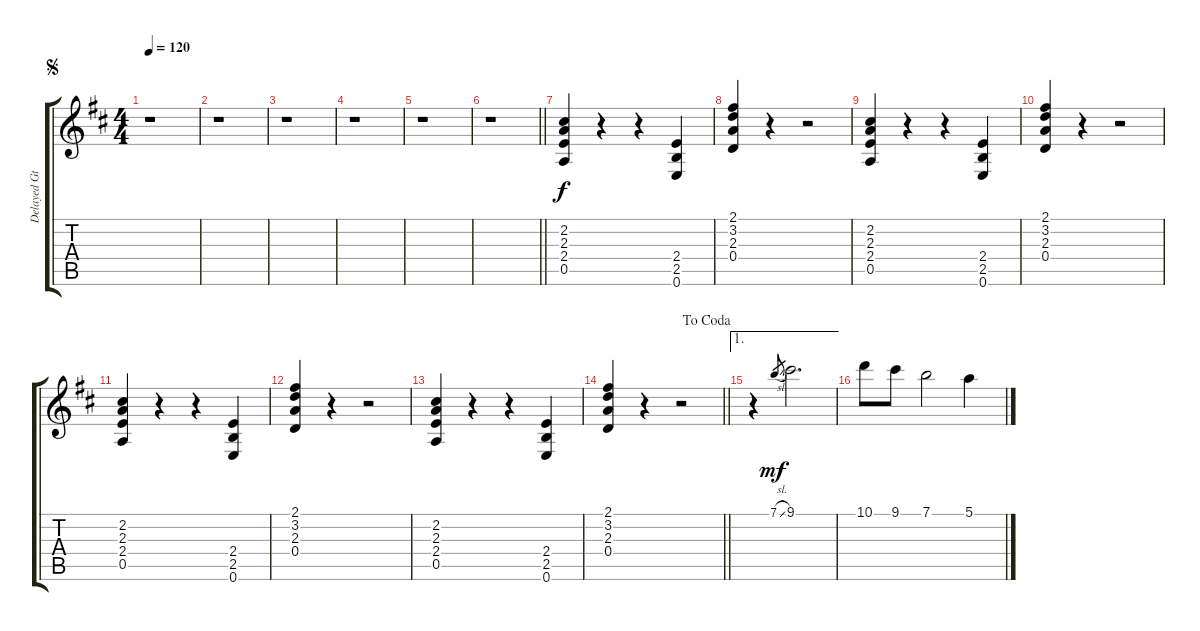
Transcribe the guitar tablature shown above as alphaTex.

\track ("Delayed Gtr." "Delayed Gt") {instrument overdrivenguitar}
\staff {score tabs}
\tuning (E4 B3 G3 D3 A2 E2) {hide}
\ts (4 4)
\jump segno
\tempo 120
\clef g2
\ks d
r.1{dy f} |
r.1 |
r.1 |
r.1 |
r.1 |
\barLineRight lightlight
r.1 |
(2.2 2.3 2.4 0.5).4 r.4 r.4 (2.4 2.5 0.6).4 |
(2.1 3.2 2.3 0.4).4 r.4 r.2 |
(2.2 2.3 2.4 0.5).4 r.4 r.4 (2.4 2.5 0.6).4 |
(2.1 3.2 2.3 0.4).4 r.4 r.2 |
(2.2 2.3 2.4 0.5).4 r.4 r.4 (2.4 2.5 0.6).4 |
(2.1 3.2 2.3 0.4).4 r.4 r.2 |
(2.2 2.3 2.4 0.5).4 r.4 r.4 (2.4 2.5 0.6).4 |
\jump dacoda
\barLineRight lightlight
(2.1 3.2 2.3 0.4).4 r.4 r.2 |
\ae 1
r.4 7.1{sl}.8{gr dy mf} 9.1.2{d} |
10.1.8 9.1.8 7.1.2 5.1.4
